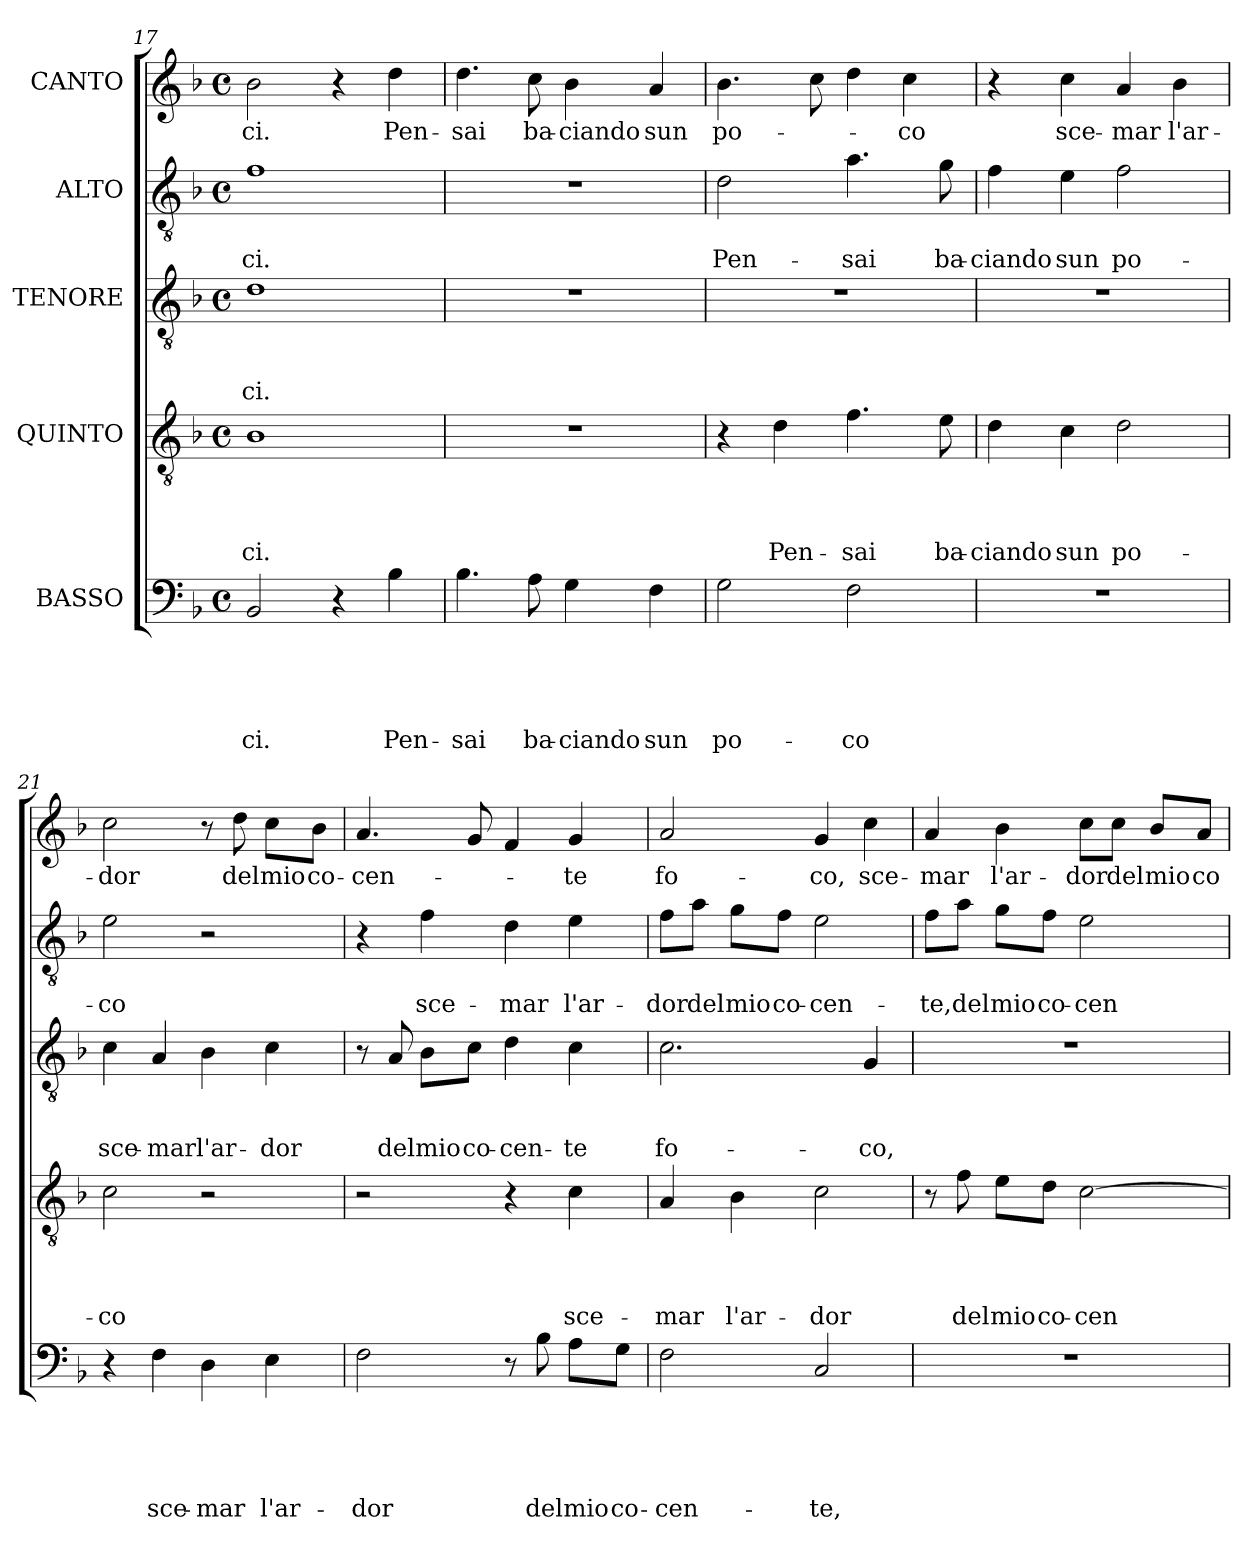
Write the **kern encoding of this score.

**kern	**text	**text	**text	**text	**text	**kern	**text	**text	**text	**text	**kern	**text	**text	**text	**kern	**text	**text	**kern	**text
*part5	*part5	*part5	*part5	*part5	*part5	*part4	*part4	*part4	*part4	*part4	*part3	*part3	*part3	*part3	*part2	*part2	*part2	*part1	*part1
*staff5	*staff5	*staff5	*staff5	*staff5	*staff5	*staff4	*staff4	*staff4	*staff4	*staff4	*staff3	*staff3	*staff3	*staff3	*staff2	*staff2	*staff2	*staff1	*staff1
*I"BASSO	*	*	*	*	*	*I"QUINTO	*	*	*	*	*I"TENORE	*	*	*	*I"ALTO	*	*	*I"CANTO	*
*clefF4	*	*	*	*	*	*clefGv2	*	*	*	*	*clefGv2	*	*	*	*clefGv2	*	*	*clefG2	*
*k[b-]	*	*	*	*	*	*k[b-]	*	*	*	*	*k[b-]	*	*	*	*k[b-]	*	*	*k[b-]	*
*F:	*	*	*	*	*	*F:	*	*	*	*	*F:	*	*	*	*F:	*	*	*F:	*
*M4/4	*	*	*	*	*	*M4/4	*	*	*	*	*M4/4	*	*	*	*M4/4	*	*	*M4/4	*
*met(c)	*	*	*	*	*	*met(c)	*	*	*	*	*met(c)	*	*	*	*met(c)	*	*	*met(c)	*
=17	=17	=17	=17	=17	=17	=17	=17	=17	=17	=17	=17	=17	=17	=17	=17	=17	=17	=17	=17
!	!	!	!	!	!LO:LY:b	!	!	!	!	!LO:LY:b	!	!	!	!LO:LY:b	!	!	!LO:LY:b	!	!LO:LY:b
2BB-/	.	.	.	.	-ci.	1B-	.	.	.	-ci.	1d	.	.	-ci.	1f	.	-ci.	2b-\	-ci.
4r	.	.	.	.	.	.	.	.	.	.	.	.	.	.	.	.	.	4r	.
!	!	!	!	!	!LO:LY:b	!	!	!	!	!	!	!	!	!	!	!	!	!	!LO:LY:b
4B-\	.	.	.	.	Pen-	.	.	.	.	.	.	.	.	.	.	.	.	4dd\	Pen-
!!LO:LB:g=z
=18	=18	=18	=18	=18	=18	=18	=18	=18	=18	=18	=18	=18	=18	=18	=18	=18	=18	=18	=18
!	!	!	!	!	!LO:LY:b	!	!	!	!	!	!	!	!	!	!	!	!	!	!LO:LY:b
4.B-\	.	.	.	.	-sai	1r	.	.	.	.	1r	.	.	.	1r	.	.	4.dd\	-sai
!	!	!	!	!	!LO:LY:b	!	!	!	!	!	!	!	!	!	!	!	!	!	!LO:LY:b
8A\	.	.	.	.	ba-	.	.	.	.	.	.	.	.	.	.	.	.	8cc\	ba-
!	!	!	!	!	!LO:LY:b	!	!	!	!	!	!	!	!	!	!	!	!	!	!LO:LY:b
4G\	.	.	.	.	-cian­do	.	.	.	.	.	.	.	.	.	.	.	.	4b-\	-cian­do
!	!	!	!	!	!LO:LY:b	!	!	!	!	!	!	!	!	!	!	!	!	!	!LO:LY:b
4F\	.	.	.	.	sun	.	.	.	.	.	.	.	.	.	.	.	.	4a/	sun
=19	=19	=19	=19	=19	=19	=19	=19	=19	=19	=19	=19	=19	=19	=19	=19	=19	=19	=19	=19
!	!	!	!	!	!LO:LY:b	!	!	!	!	!	!	!	!	!	!	!	!LO:LY:b	!	!LO:LY:b
2G\	.	.	.	.	po-	4r	.	.	.	.	1r	.	.	.	2d\	.	Pen-	4.b-\	po-
!	!	!	!	!	!	!	!	!	!	!LO:LY:b	!	!	!	!	!	!	!	!	!
.	.	.	.	.	.	4d\	.	.	.	Pen-	.	.	.	.	.	.	.	.	.
.	.	.	.	.	.	.	.	.	.	.	.	.	.	.	.	.	.	8cc\	.
!	!	!	!	!	!LO:LY:b	!	!	!	!	!LO:LY:b	!	!	!	!	!	!	!LO:LY:b	!	!
2F\	.	.	.	.	-co	4.f\	.	.	.	-sai	.	.	.	.	4.a\	.	-sai	4dd\	.
!	!	!	!	!	!	!	!	!	!	!	!	!	!	!	!	!	!	!	!LO:LY:b
.	.	.	.	.	.	.	.	.	.	.	.	.	.	.	.	.	.	4cc\	-co
!	!	!	!	!	!	!	!	!	!	!LO:LY:b	!	!	!	!	!	!	!LO:LY:b	!	!
.	.	.	.	.	.	8e\	.	.	.	ba-	.	.	.	.	8g\	.	ba-	.	.
=20	=20	=20	=20	=20	=20	=20	=20	=20	=20	=20	=20	=20	=20	=20	=20	=20	=20	=20	=20
!	!	!	!	!	!	!	!	!	!	!LO:LY:b	!	!	!	!	!	!	!LO:LY:b	!	!
1r	.	.	.	.	.	4d\	.	.	.	-cian­do	1r	.	.	.	4f\	.	-cian­do	4r	.
!	!	!	!	!	!	!	!	!	!	!LO:LY:b	!	!	!	!	!	!	!LO:LY:b	!	!LO:LY:b
.	.	.	.	.	.	4c\	.	.	.	sun	.	.	.	.	4e\	.	sun	4cc\	sce-
!	!	!	!	!	!	!	!	!	!	!LO:LY:b	!	!	!	!	!	!	!LO:LY:b	!	!LO:LY:b
.	.	.	.	.	.	2d\	.	.	.	po-	.	.	.	.	2f\	.	po-	4a/	-mar
!	!	!	!	!	!	!	!	!	!	!	!	!	!	!	!	!	!	!	!LO:LY:b
.	.	.	.	.	.	.	.	.	.	.	.	.	.	.	.	.	.	4b-\	l'ar-
=21	=21	=21	=21	=21	=21	=21	=21	=21	=21	=21	=21	=21	=21	=21	=21	=21	=21	=21	=21
!	!	!	!	!	!	!	!	!	!	!LO:LY:b	!	!	!	!LO:LY:b	!	!	!LO:LY:b	!	!LO:LY:b
4r	.	.	.	.	.	2c\	.	.	.	-co	4c\	.	.	sce-	2e\	.	-co	2cc\	-dor
!	!	!	!	!	!LO:LY:b	!	!	!	!	!	!	!	!	!LO:LY:b:rj	!	!	!	!	!
4F\	.	.	.	.	sce-	.	.	.	.	.	4A/	.	.	-mar	.	.	.	.	.
!	!	!	!	!	!LO:LY:b:rj	!	!	!	!	!	!	!	!	!LO:LY:b	!	!	!	!	!
4D\	.	.	.	.	-mar	2r	.	.	.	.	4B-\	.	.	l'ar-	2r	.	.	8r	.
!	!	!	!	!	!	!	!	!	!	!	!	!	!	!	!	!	!	!	!LO:LY:b
.	.	.	.	.	.	.	.	.	.	.	.	.	.	.	.	.	.	8dd\	del
!	!	!	!	!	!LO:LY:b	!	!	!	!	!	!	!	!	!LO:LY:b	!	!	!	!	!LO:LY:b
4E\	.	.	.	.	l'ar-	.	.	.	.	.	4c\	.	.	-dor	.	.	.	8cc\L	mio
!	!	!	!	!	!	!	!	!	!	!	!	!	!	!	!	!	!	!	!LO:LY:b
.	.	.	.	.	.	.	.	.	.	.	.	.	.	.	.	.	.	8b-\J	co-
=22	=22	=22	=22	=22	=22	=22	=22	=22	=22	=22	=22	=22	=22	=22	=22	=22	=22	=22	=22
!	!	!	!	!	!LO:LY:b	!	!	!	!	!	!	!	!	!	!	!	!	!	!LO:LY:b
2F\	.	.	.	.	-dor	2r	.	.	.	.	8r	.	.	.	4r	.	.	4.a/	-cen-
!	!	!	!	!	!	!	!	!	!	!	!	!	!	!LO:LY:b	!	!	!	!	!
.	.	.	.	.	.	.	.	.	.	.	8A/	.	.	del	.	.	.	.	.
!	!	!	!	!	!	!	!	!	!	!	!	!	!	!LO:LY:b	!	!	!LO:LY:b	!	!
.	.	.	.	.	.	.	.	.	.	.	8B-\L	.	.	mio	4f\	.	sce-	.	.
!	!	!	!	!	!	!	!	!	!	!	!	!	!	!LO:LY:b	!	!	!	!	!
.	.	.	.	.	.	.	.	.	.	.	8c\J	.	.	co-	.	.	.	8g/	.
!	!	!	!	!	!	!	!	!	!	!	!	!	!	!LO:LY:b:rj	!	!	!LO:LY:b	!	!
8r	.	.	.	.	.	4r	.	.	.	.	4d\	.	.	-cen-	4d\	.	-mar	4f/	.
!	!	!	!	!	!LO:LY:b	!	!	!	!	!	!	!	!	!	!	!	!	!	!
8B-\	.	.	.	.	del	.	.	.	.	.	.	.	.	.	.	.	.	.	.
!	!	!	!	!	!LO:LY:b	!	!	!	!	!LO:LY:b	!	!	!	!LO:LY:b	!	!	!LO:LY:b	!	!LO:LY:b
8A\L	.	.	.	.	mio	4c\	.	.	.	sce-	4c\	.	.	-te	4e\	.	l'ar-	4g/	-te
!	!	!	!	!	!LO:LY:b	!	!	!	!	!	!	!	!	!	!	!	!	!	!
8G\J	.	.	.	.	co-	.	.	.	.	.	.	.	.	.	.	.	.	.	.
=23	=23	=23	=23	=23	=23	=23	=23	=23	=23	=23	=23	=23	=23	=23	=23	=23	=23	=23	=23
!	!	!	!	!	!LO:LY:b	!	!	!	!	!LO:LY:b	!	!	!	!LO:LY:b	!	!	!LO:LY:b	!	!LO:LY:b
2F\	.	.	.	.	-cen-	4A/	.	.	.	-mar	2.c\	.	.	fo-	8f\L	.	-dor	2a/	fo-
!	!	!	!	!	!	!	!	!	!	!	!	!	!	!	!	!	!LO:LY:b	!	!
.	.	.	.	.	.	.	.	.	.	.	.	.	.	.	8a\J	.	del	.	.
!	!	!	!	!	!	!	!	!	!	!LO:LY:b	!	!	!	!	!	!	!LO:LY:b	!	!
.	.	.	.	.	.	4B-\	.	.	.	l'ar-	.	.	.	.	8g\L	.	mio	.	.
!	!	!	!	!	!	!	!	!	!	!	!	!	!	!	!	!	!LO:LY:b	!	!
.	.	.	.	.	.	.	.	.	.	.	.	.	.	.	8f\J	.	co-	.	.
!	!	!	!	!	!LO:LY:b	!	!	!	!	!LO:LY:b	!	!	!	!	!	!	!LO:LY:b:rj	!	!LO:LY:b
2C/	.	.	.	.	-te,	2c\	.	.	.	-dor	.	.	.	.	2e\	.	-cen-	4g/	-co,
!	!	!	!	!	!	!	!	!	!	!	!	!	!	!LO:LY:b	!	!	!	!	!LO:LY:b
.	.	.	.	.	.	.	.	.	.	.	4G/	.	.	-co,	.	.	.	4cc\	sce-
!!LO:LB:g=z
=24	=24	=24	=24	=24	=24	=24	=24	=24	=24	=24	=24	=24	=24	=24	=24	=24	=24	=24	=24
!	!	!	!	!	!	!	!	!	!	!	!	!	!	!	!	!	!LO:LY:b	!	!LO:LY:b
1r	.	.	.	.	.	8r	.	.	.	.	1r	.	.	.	8f\L	.	-te,	4a/	-mar
!	!	!	!	!	!	!	!	!	!	!LO:LY:b	!	!	!	!	!	!	!LO:LY:b	!	!
.	.	.	.	.	.	8f\	.	.	.	del	.	.	.	.	8a\J	.	del	.	.
!	!	!	!	!	!	!	!	!	!	!LO:LY:b	!	!	!	!	!	!	!LO:LY:b	!	!LO:LY:b
.	.	.	.	.	.	8e\L	.	.	.	mio	.	.	.	.	8g\L	.	mio	4b-\	l'ar-
!	!	!	!	!	!	!	!	!	!	!LO:LY:b	!	!	!	!	!	!	!LO:LY:b	!	!
.	.	.	.	.	.	8d\J	.	.	.	co-	.	.	.	.	8f\J	.	co-	.	.
!	!	!	!	!	!	!	!	!	!	!LO:LY:b:rj	!	!	!	!	!	!	!LO:LY:b:rj	!	!LO:LY:b
.	.	.	.	.	.	[>2c\	.	.	.	-cen-	.	.	.	.	2e\	.	-cen-	8cc\L	-dor
!	!	!	!	!	!	!	!	!	!	!	!	!	!	!	!	!	!	!	!LO:LY:b
.	.	.	.	.	.	.	.	.	.	.	.	.	.	.	.	.	.	8cc\J	del
!	!	!	!	!	!	!	!	!	!	!	!	!	!	!	!	!	!	!	!LO:LY:b
.	.	.	.	.	.	.	.	.	.	.	.	.	.	.	.	.	.	8b-/L	mio
!	!	!	!	!	!	!	!	!	!	!	!	!	!	!	!	!	!	!	!LO:LY:b
.	.	.	.	.	.	.	.	.	.	.	.	.	.	.	.	.	.	8a/J	co-
=	=	=	=	=	=	=	=	=	=	=	=	=	=	=	=	=	=	=	=
*-	*-	*-	*-	*-	*-	*-	*-	*-	*-	*-	*-	*-	*-	*-	*-	*-	*-	*-	*-
